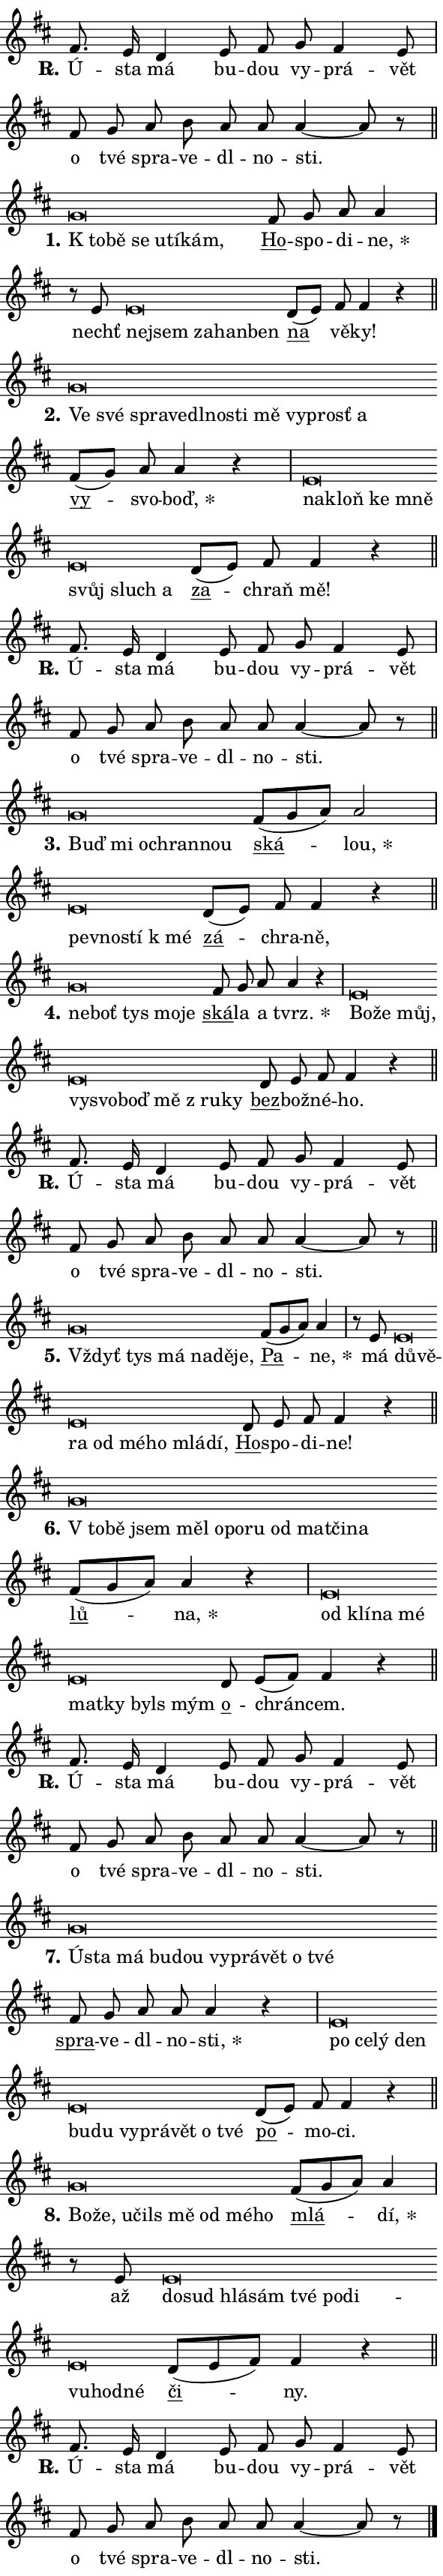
\version "2.24.0"
\header { tagline = "" }
\paper {
  indent = 0\cm
  top-margin = 0\cm
  right-margin = 0.13\cm % to fit lyric hyphens
  bottom-margin = 0\cm
  left-margin = 0\cm
  paper-width = 10\cm
  page-breaking = #ly:one-page-breaking
  system-system-spacing.basic-distance = #11
  score-system-spacing.basic-distance = #11
  ragged-last = ##f
}


%% Author: Thomas Morley
%% https://lists.gnu.org/archive/html/lilypond-user/2020-05/msg00002.html
#(define (line-position grob)
"Returns position of @var[grob} in current system:
   @code{'start}, if at first time-step
   @code{'end}, if at last time-step
   @code{'middle} otherwise
"
  (let* ((col (ly:item-get-column grob))
         (ln (ly:grob-object col 'left-neighbor))
         (rn (ly:grob-object col 'right-neighbor))
         (col-to-check-left (if (ly:grob? ln) ln col))
         (col-to-check-right (if (ly:grob? rn) rn col))
         (break-dir-left
           (and
             (ly:grob-property col-to-check-left 'non-musical #f)
             (ly:item-break-dir col-to-check-left)))
         (break-dir-right
           (and
             (ly:grob-property col-to-check-right 'non-musical #f)
             (ly:item-break-dir col-to-check-right))))
        (cond ((eqv? 1 break-dir-left) 'start)
              ((eqv? -1 break-dir-right) 'end)
              (else 'middle))))

#(define (tranparent-at-line-position vctor)
  (lambda (grob)
  "Relying on @code{line-position} select the relevant enry from @var{vctor}.
Used to determine transparency,"
    (case (line-position grob)
      ((end) (not (vector-ref vctor 0)))
      ((middle) (not (vector-ref vctor 1)))
      ((start) (not (vector-ref vctor 2))))))

noteHeadBreakVisibility =
#(define-music-function (break-visibility)(vector?)
"Makes @code{NoteHead}s transparent relying on @var{break-visibility}"
#{
  \override NoteHead.transparent =
    #(tranparent-at-line-position break-visibility)
#})

#(define delete-ledgers-for-transparent-note-heads
  (lambda (grob)
    "Reads whether a @code{NoteHead} is transparent.
If so this @code{NoteHead} is removed from @code{'note-heads} from
@var{grob}, which is supposed to be @code{LedgerLineSpanner}.
As a result ledgers are not printed for this @code{NoteHead}"
    (let* ((nhds-array (ly:grob-object grob 'note-heads))
           (nhds-list
             (if (ly:grob-array? nhds-array)
                 (ly:grob-array->list nhds-array)
                 '()))
           ;; Relies on the transparent-property being done before
           ;; Staff.LedgerLineSpanner.after-line-breaking is executed.
           ;; This is fragile ...
           (to-keep
             (remove
               (lambda (nhd)
                 (ly:grob-property nhd 'transparent #f))
               nhds-list)))
      ;; TODO find a better method to iterate over grob-arrays, similiar
      ;; to filter/remove etc for lists
      ;; For now rebuilt from scratch
      (set! (ly:grob-object grob 'note-heads)  '())
      (for-each
        (lambda (nhd)
          (ly:pointer-group-interface::add-grob grob 'note-heads nhd))
        to-keep))))

squashNotes = {
  \override NoteHead.X-extent = #'(-0.2 . 0.2)
  \override NoteHead.Y-extent = #'(-0.75 . 0)
  \override NoteHead.stencil =
    #(lambda (grob)
       (let ((pos (ly:grob-property grob 'staff-position)))
         (begin
           (if (< pos -7) (display "ERROR: Lower brevis then expected\n") (display ""))
           (if (<= pos -6) ly:text-interface::print ly:note-head::print))))
}
unSquashNotes = {
  \revert NoteHead.X-extent
  \revert NoteHead.Y-extent
  \revert NoteHead.stencil
}

hideNotes = \noteHeadBreakVisibility #begin-of-line-visible
unHideNotes = \noteHeadBreakVisibility #all-visible

% work-around for resetting accidentals
% https://lilypond.org/doc/v2.23/Documentation/notation/displaying-rhythms#unmetered-music
cadenzaMeasure = {
  \cadenzaOff
  \partial 1024 s1024
  \cadenzaOn
}

#(define-markup-command (accent layout props text) (markup?)
  "Underline accented syllable"
  (interpret-markup layout props
    #{\markup \override #'(offset . 4.3) \underline { #text }#}))

responsum = \markup \concat {
  "R" \hspace #-1.05 \path #0.1 #'((moveto 0 0.07) (lineto 0.9 0.8)) \hspace #0.05 "."
}

spaceSize = #0.6828661417322834 % exact space size for TeX Gyre Schola

\layout {
  \context {
    \Staff
    \remove "Time_signature_engraver"
    \override LedgerLineSpanner.after-line-breaking = #delete-ledgers-for-transparent-note-heads
  }
  \context {
    \Lyrics {
      \override LyricSpace.minimum-distance = \spaceSize
      \override LyricText.font-name = #"TeX Gyre Schola"
      \override LyricText.font-size = 1
      \override StanzaNumber.font-name = #"TeX Gyre Schola Bold"
      \override StanzaNumber.font-size = 1
    }
  }
  \context {
    \Score 
    \override NoteHead.text =
      #(lambda (grob) 
        (let ((pos (ly:grob-property grob 'staff-position)))
          #{\markup {
            \combine
              \halign #-0.55 \raise #(if (= pos -6) 0 0.5) \override #'(thickness . 2) \draw-line #'(3.2 . 0)
              \musicglyph "noteheads.sM1"
          }#}))
  }
}

% magnetic-lyrics.ily
%
%   written by
%     Jean Abou Samra <jean@abou-samra.fr>
%     Werner Lemberg <wl@gnu.org>
%
%   adapted by
%     Jiri Hon <jiri.hon@gmail.com>
%
% Version 2022-Apr-15

% https://www.mail-archive.com/lilypond-user@gnu.org/msg149350.html

#(define (Left_hyphen_pointer_engraver context)
   "Collect syllable-hyphen-syllable occurrences in lyrics and store
them in properties.  This engraver only looks to the left.  For
example, if the lyrics input is @code{foo -- bar}, it does the
following.

@itemize @bullet
@item
Set the @code{text} property of the @code{LyricHyphen} grob between
@q{foo} and @q{bar} to @code{foo}.

@item
Set the @code{left-hyphen} property of the @code{LyricText} grob with
text @q{foo} to the @code{LyricHyphen} grob between @q{foo} and
@q{bar}.
@end itemize

Use this auxiliary engraver in combination with the
@code{lyric-@/text::@/apply-@/magnetic-@/offset!} hook."
   (let ((hyphen #f)
         (text #f))
     (make-engraver
      (acknowledgers
       ((lyric-syllable-interface engraver grob source-engraver)
        (set! text grob)))
      (end-acknowledgers
       ((lyric-hyphen-interface engraver grob source-engraver)
        ;(when (not (grob::has-interface grob 'lyric-space-interface))
          (set! hyphen grob)));)
      ((stop-translation-timestep engraver)
       (when (and text hyphen)
         (ly:grob-set-object! text 'left-hyphen hyphen))
       (set! text #f)
       (set! hyphen #f)))))

#(define (lyric-text::apply-magnetic-offset! grob)
   "If the space between two syllables is less than the value in
property @code{LyricText@/.details@/.squash-threshold}, move the right
syllable to the left so that it gets concatenated with the left
syllable.

Use this function as a hook for
@code{LyricText@/.after-@/line-@/breaking} if the
@code{Left_@/hyphen_@/pointer_@/engraver} is active."
   (let ((hyphen (ly:grob-object grob 'left-hyphen #f)))
     (when hyphen
       (let ((left-text (ly:spanner-bound hyphen LEFT)))
         (when (grob::has-interface left-text 'lyric-syllable-interface)
           (let* ((common (ly:grob-common-refpoint grob left-text X))
                  (this-x-ext (ly:grob-extent grob common X))
                  (left-x-ext
                   (begin
                     ;; Trigger magnetism for left-text.
                     (ly:grob-property left-text 'after-line-breaking)
                     (ly:grob-extent left-text common X)))
                  ;; `delta` is the gap width between two syllables.
                  (delta (- (interval-start this-x-ext)
                            (interval-end left-x-ext)))
                  (details (ly:grob-property grob 'details))
                  (threshold (assoc-get 'squash-threshold details 0.2)))
             (when (< delta threshold)
               (let* (;; We have to manipulate the input text so that
                      ;; ligatures crossing syllable boundaries are not
                      ;; disabled.  For languages based on the Latin
                      ;; script this is essentially a beautification.
                      ;; However, for non-Western scripts it can be a
                      ;; necessity.
                      (lt (ly:grob-property left-text 'text))
                      (rt (ly:grob-property grob 'text))
                      (is-space (grob::has-interface hyphen 'lyric-space-interface))
                      (space (if is-space " " ""))
                      (extra-delta (if is-space spaceSize 0))
                      ;; Append new syllable.
                      (ltrt-space (if (and (string? lt) (string? rt))
                                (string-append lt space rt)
                                (make-concat-markup (list lt space rt))))
                      ;; Right-align `ltrt` to the right side.
                      (ltrt-space-markup (grob-interpret-markup
                               grob
                               (make-translate-markup
                                (cons (interval-length this-x-ext) 0)
                                (make-right-align-markup ltrt-space)))))
                 (begin
                   ;; Don't print `left-text`.
                   (ly:grob-set-property! left-text 'stencil #f)
                   ;; Set text and stencil (which holds all collected
                   ;; syllables so far) and shift it to the left.
                   (ly:grob-set-property! grob 'text ltrt-space)
                   (ly:grob-set-property! grob 'stencil ltrt-space-markup)
                   (ly:grob-translate-axis! grob (- (- delta extra-delta)) X))))))))))


#(define (lyric-hyphen::displace-bounds-first grob)
   ;; Make very sure this callback isn't triggered too early.
   (let ((left (ly:spanner-bound grob LEFT))
         (right (ly:spanner-bound grob RIGHT)))
     (ly:grob-property left 'after-line-breaking)
     (ly:grob-property right 'after-line-breaking)
     (ly:lyric-hyphen::print grob)))

squashThreshold = #0.4

\layout {
  \context {
    \Lyrics
    \consists #Left_hyphen_pointer_engraver
    \override LyricText.after-line-breaking =
      #lyric-text::apply-magnetic-offset!
    \override LyricHyphen.stencil = #lyric-hyphen::displace-bounds-first
    \override LyricText.details.squash-threshold = \squashThreshold
    \override LyricHyphen.minimum-distance = 0
    \override LyricHyphen.minimum-length = \squashThreshold
  }
}

squashText = \override LyricText.details.squash-threshold = 9999
unSquashText = \override LyricText.details.squash-threshold = \squashThreshold

leftText = \override LyricText.self-alignment-X = #LEFT
unLeftText = \revert LyricText.self-alignment-X

starOffset = #(lambda (grob) 
                (let ((x_offset (ly:self-alignment-interface::aligned-on-x-parent grob)))
                  (if (= x_offset 0) 0 (+ x_offset 1.2))))

star = #(define-music-function (syllable)(string?)
"Append star separator at the end of a syllable"
#{
  \once \override LyricText.X-offset = #starOffset
  \lyricmode { \markup {
    #syllable
    \override #'((font-name . "TeX Gyre Schola Bold")) \hspace #0.2 \lower #0.65 \larger "*"
  } }
#})

starAccent = #(define-music-function (syllable)(string?)
"Append star separator at the end of a syllable and make accent"
#{
  \once \override LyricText.X-offset = #starOffset
  \lyricmode { \markup {
    \accent #syllable
    \override #'((font-name . "TeX Gyre Schola Bold")) \hspace #0.2 \lower #0.65 \larger "*"
  } }
#})

breath = #(define-music-function (syllable)(string?)
"Append breathing indicator at the end of a syllable"
#{
  \lyricmode { \markup { #syllable "+" } }
#})

optionalBreath = #(define-music-function (syllable)(string?)
"Append optional breathing indicator at the end of a syllable"
#{
  \lyricmode { \markup { #syllable "(+)" } }
#})


\score {
    <<
        \new Voice = "melody" { \cadenzaOn \key d \major \relative { fis'8. e16 d4 \bar "" e8 fis \bar "" g fis4 e8 \cadenzaMeasure \bar "|" fis g \bar "" a b \bar "" a a a4~ a8 r \cadenzaMeasure \bar "||" \break } }
        \new Lyrics \lyricsto "melody" { \lyricmode { \set stanza = \responsum
Ú -- sta má bu -- dou vy -- prá -- vět o tvé spra -- ve -- dl -- no -- sti. } }
    >>
    \layout {}
}

\score {
    <<
        \new Voice = "melody" { \cadenzaOn \key d \major \relative { \squashNotes g'\breve*1/16 \hideNotes \breve*1/16 \bar "" \breve*1/16 \bar "" \breve*1/16 \bar "" \breve*1/16 \breve*1/16 \bar "" \unHideNotes \unSquashNotes \bar "" fis8 g a a4 \cadenzaMeasure \bar "|" r8 e8 \squashNotes e\breve*1/16 \hideNotes \breve*1/16 \bar "" \breve*1/16 \bar "" \breve*1/16 \breve*1/16 \bar "" \unHideNotes \unSquashNotes \bar "" d8[( e)] fis fis4 r \cadenzaMeasure \bar "||" \break } }
        \new Lyrics \lyricsto "melody" { \lyricmode { \set stanza = "1."
\leftText "K to" -- \squashText bě se u -- tí -- kám, \unLeftText \unSquashText \markup \accent Ho -- spo -- di -- \star ne, nechť \leftText nej -- \squashText sem za -- han -- ben \unLeftText \unSquashText \markup \accent na vě -- ky! } }
    >>
    \layout {}
}

\score {
    <<
        \new Voice = "melody" { \cadenzaOn \key d \major \relative { \squashNotes g'\breve*1/16 \hideNotes \breve*1/16 \bar "" \breve*1/16 \bar "" \breve*1/16 \bar "" \breve*1/16 \bar "" \breve*1/16 \bar "" \breve*1/16 \bar "" \breve*1/16 \bar "" \breve*1/16 \bar "" \breve*1/16 \breve*1/16 \bar "" \unHideNotes \unSquashNotes \bar "" fis8[( g)] a a4 r4 \cadenzaMeasure \bar "|" \squashNotes e\breve*1/16 \hideNotes \breve*1/16 \bar "" \breve*1/16 \bar "" \breve*1/16 \bar "" \breve*1/16 \bar "" \breve*1/16 \breve*1/16 \bar "" \unHideNotes \unSquashNotes \bar "" d8[( e)] fis fis4 r \cadenzaMeasure \bar "||" \break } }
        \new Lyrics \lyricsto "melody" { \lyricmode { \set stanza = "2."
\leftText Ve \squashText své spra -- ve -- dl -- no -- sti mě vy -- prosť a \unLeftText \unSquashText \markup \accent vy -- svo -- \star boď, \leftText na -- \squashText kloň ke mně svůj sluch a \unLeftText \unSquashText \markup \accent za -- chraň mě! } }
    >>
    \layout {}
}

\score {
    <<
        \new Voice = "melody" { \cadenzaOn \key d \major \relative { fis'8. e16 d4 \bar "" e8 fis \bar "" g fis4 e8 \cadenzaMeasure \bar "|" fis g \bar "" a b \bar "" a a a4~ a8 r \cadenzaMeasure \bar "||" \break } }
        \new Lyrics \lyricsto "melody" { \lyricmode { \set stanza = \responsum
Ú -- sta má bu -- dou vy -- prá -- vět o tvé spra -- ve -- dl -- no -- sti. } }
    >>
    \layout {}
}

\score {
    <<
        \new Voice = "melody" { \cadenzaOn \key d \major \relative { \squashNotes g'\breve*1/16 \hideNotes \breve*1/16 \bar "" \breve*1/16 \bar "" \breve*1/16 \breve*1/16 \bar "" \unHideNotes \unSquashNotes \bar "" fis8[( g a)] a2 \cadenzaMeasure \bar "|" \squashNotes e\breve*1/16 \hideNotes \breve*1/16 \bar "" \breve*1/16 \breve*1/16 \bar "" \unHideNotes \unSquashNotes \bar "" d8[( e)] fis fis4 r \cadenzaMeasure \bar "||" \break } }
        \new Lyrics \lyricsto "melody" { \lyricmode { \set stanza = "3."
\leftText Buď \squashText mi o -- chran -- nou \unLeftText \unSquashText \markup \accent ská -- \star lou, \leftText pev -- \squashText no -- stí "k mé" \unLeftText \unSquashText \markup \accent zá -- chra -- ně, } }
    >>
    \layout {}
}

\score {
    <<
        \new Voice = "melody" { \cadenzaOn \key d \major \relative { \squashNotes g'\breve*1/16 \hideNotes \breve*1/16 \bar "" \breve*1/16 \bar "" \breve*1/16 \breve*1/16 \bar "" \unHideNotes \unSquashNotes \bar "" fis8 g a a4 r \cadenzaMeasure \bar "|" \squashNotes e\breve*1/16 \hideNotes \breve*1/16 \bar "" \breve*1/16 \bar "" \breve*1/16 \bar "" \breve*1/16 \bar "" \breve*1/16 \bar "" \breve*1/16 \bar "" \breve*1/16 \breve*1/16 \bar "" \unHideNotes \unSquashNotes \bar "" d8 e fis fis4 r \cadenzaMeasure \bar "||" \break } }
        \new Lyrics \lyricsto "melody" { \lyricmode { \set stanza = "4."
\leftText ne -- \squashText boť tys mo -- je \unLeftText \unSquashText \markup \accent ská -- la a \star tvrz. \leftText Bo -- \squashText že můj, vy -- svo -- boď mě "z ru" -- ky \unLeftText \unSquashText \markup \accent bez -- bož -- né -- ho. } }
    >>
    \layout {}
}

\score {
    <<
        \new Voice = "melody" { \cadenzaOn \key d \major \relative { fis'8. e16 d4 \bar "" e8 fis \bar "" g fis4 e8 \cadenzaMeasure \bar "|" fis g \bar "" a b \bar "" a a a4~ a8 r \cadenzaMeasure \bar "||" \break } }
        \new Lyrics \lyricsto "melody" { \lyricmode { \set stanza = \responsum
Ú -- sta má bu -- dou vy -- prá -- vět o tvé spra -- ve -- dl -- no -- sti. } }
    >>
    \layout {}
}

\score {
    <<
        \new Voice = "melody" { \cadenzaOn \key d \major \relative { \squashNotes g'\breve*1/16 \hideNotes \breve*1/16 \bar "" \breve*1/16 \bar "" \breve*1/16 \bar "" \breve*1/16 \breve*1/16 \bar "" \unHideNotes \unSquashNotes \bar "" fis8[( g a)] a4 \cadenzaMeasure \bar "|" r8 e \squashNotes e\breve*1/16 \hideNotes \breve*1/16 \bar "" \breve*1/16 \bar "" \breve*1/16 \bar "" \breve*1/16 \bar "" \breve*1/16 \bar "" \breve*1/16 \breve*1/16 \bar "" \unHideNotes \unSquashNotes \bar "" d8 e fis fis4 r \cadenzaMeasure \bar "||" \break } }
        \new Lyrics \lyricsto "melody" { \lyricmode { \set stanza = "5."
\leftText Vždyť \squashText tys má na -- dě -- je, \unLeftText \unSquashText \markup \accent Pa -- \star ne, má \leftText dů -- \squashText vě -- ra od mé -- ho mlá -- dí, \unLeftText \unSquashText \markup \accent Ho -- spo -- di -- ne! } }
    >>
    \layout {}
}

\score {
    <<
        \new Voice = "melody" { \cadenzaOn \key d \major \relative { \squashNotes g'\breve*1/16 \hideNotes \breve*1/16 \bar "" \breve*1/16 \bar "" \breve*1/16 \bar "" \breve*1/16 \bar "" \breve*1/16 \bar "" \breve*1/16 \bar "" \breve*1/16 \bar "" \breve*1/16 \bar "" \breve*1/16 \breve*1/16 \bar "" \unHideNotes \unSquashNotes \bar "" fis8[( g a)] a4 r \cadenzaMeasure \bar "|" \squashNotes e\breve*1/16 \hideNotes \breve*1/16 \bar "" \breve*1/16 \bar "" \breve*1/16 \bar "" \breve*1/16 \bar "" \breve*1/16 \bar "" \breve*1/16 \breve*1/16 \bar "" \unHideNotes \unSquashNotes \bar "" d8 e[( fis)] fis4 r \cadenzaMeasure \bar "||" \break } }
        \new Lyrics \lyricsto "melody" { \lyricmode { \set stanza = "6."
\leftText "V to" -- \squashText bě jsem měl o -- po -- ru od mat -- či -- na \unLeftText \unSquashText \markup \accent lů -- \star na, \leftText od \squashText klí -- na mé mat -- ky byls mým \unLeftText \unSquashText \markup \accent o -- chrán -- cem. } }
    >>
    \layout {}
}

\score {
    <<
        \new Voice = "melody" { \cadenzaOn \key d \major \relative { fis'8. e16 d4 \bar "" e8 fis \bar "" g fis4 e8 \cadenzaMeasure \bar "|" fis g \bar "" a b \bar "" a a a4~ a8 r \cadenzaMeasure \bar "||" \break } }
        \new Lyrics \lyricsto "melody" { \lyricmode { \set stanza = \responsum
Ú -- sta má bu -- dou vy -- prá -- vět o tvé spra -- ve -- dl -- no -- sti. } }
    >>
    \layout {}
}

\score {
    <<
        \new Voice = "melody" { \cadenzaOn \key d \major \relative { \squashNotes g'\breve*1/16 \hideNotes \breve*1/16 \bar "" \breve*1/16 \bar "" \breve*1/16 \bar "" \breve*1/16 \bar "" \breve*1/16 \bar "" \breve*1/16 \bar "" \breve*1/16 \bar "" \breve*1/16 \breve*1/16 \bar "" \unHideNotes \unSquashNotes \bar "" fis8 g a a a4 r4 \cadenzaMeasure \bar "|" \squashNotes e\breve*1/16 \hideNotes \breve*1/16 \bar "" \breve*1/16 \bar "" \breve*1/16 \bar "" \breve*1/16 \bar "" \breve*1/16 \bar "" \breve*1/16 \bar "" \breve*1/16 \bar "" \breve*1/16 \bar "" \breve*1/16 \breve*1/16 \bar "" \unHideNotes \unSquashNotes \bar "" d8[( e)] fis fis4 r \cadenzaMeasure \bar "||" \break } }
        \new Lyrics \lyricsto "melody" { \lyricmode { \set stanza = "7."
\leftText Ú -- \squashText sta má bu -- dou vy -- prá -- vět o tvé \unLeftText \unSquashText \markup \accent spra -- ve -- dl -- no -- \star sti, \leftText po \squashText ce -- lý den bu -- du vy -- prá -- vět o tvé \unLeftText \unSquashText \markup \accent po -- mo -- ci. } }
    >>
    \layout {}
}

\score {
    <<
        \new Voice = "melody" { \cadenzaOn \key d \major \relative { \squashNotes g'\breve*1/16 \hideNotes \breve*1/16 \bar "" \breve*1/16 \bar "" \breve*1/16 \bar "" \breve*1/16 \bar "" \breve*1/16 \bar "" \breve*1/16 \breve*1/16 \bar "" \unHideNotes \unSquashNotes \bar "" fis8[( g a)] a4 \cadenzaMeasure \bar "|" r8 e \squashNotes e\breve*1/16 \hideNotes \breve*1/16 \bar "" \breve*1/16 \bar "" \breve*1/16 \bar "" \breve*1/16 \bar "" \breve*1/16 \bar "" \breve*1/16 \bar "" \breve*1/16 \bar "" \breve*1/16 \breve*1/16 \bar "" \unHideNotes \unSquashNotes \bar "" d8[( e fis)] fis4 r \cadenzaMeasure \bar "||" \break } }
        \new Lyrics \lyricsto "melody" { \lyricmode { \set stanza = "8."
\leftText Bo -- \squashText že, u -- čils mě od mé -- ho \unLeftText \unSquashText \markup \accent mlá -- \star dí, až \leftText do -- \squashText sud hlá -- sám tvé po -- di -- vu -- hod -- né \unLeftText \unSquashText \markup \accent či -- ny. } }
    >>
    \layout {}
}

\score {
    <<
        \new Voice = "melody" { \cadenzaOn \key d \major \relative { fis'8. e16 d4 \bar "" e8 fis \bar "" g fis4 e8 \cadenzaMeasure \bar "|" fis g \bar "" a b \bar "" a a a4~ a8 r \cadenzaMeasure \bar "||" \break } \bar "|." }
        \new Lyrics \lyricsto "melody" { \lyricmode { \set stanza = \responsum
Ú -- sta má bu -- dou vy -- prá -- vět o tvé spra -- ve -- dl -- no -- sti. } }
    >>
    \layout {}
}
